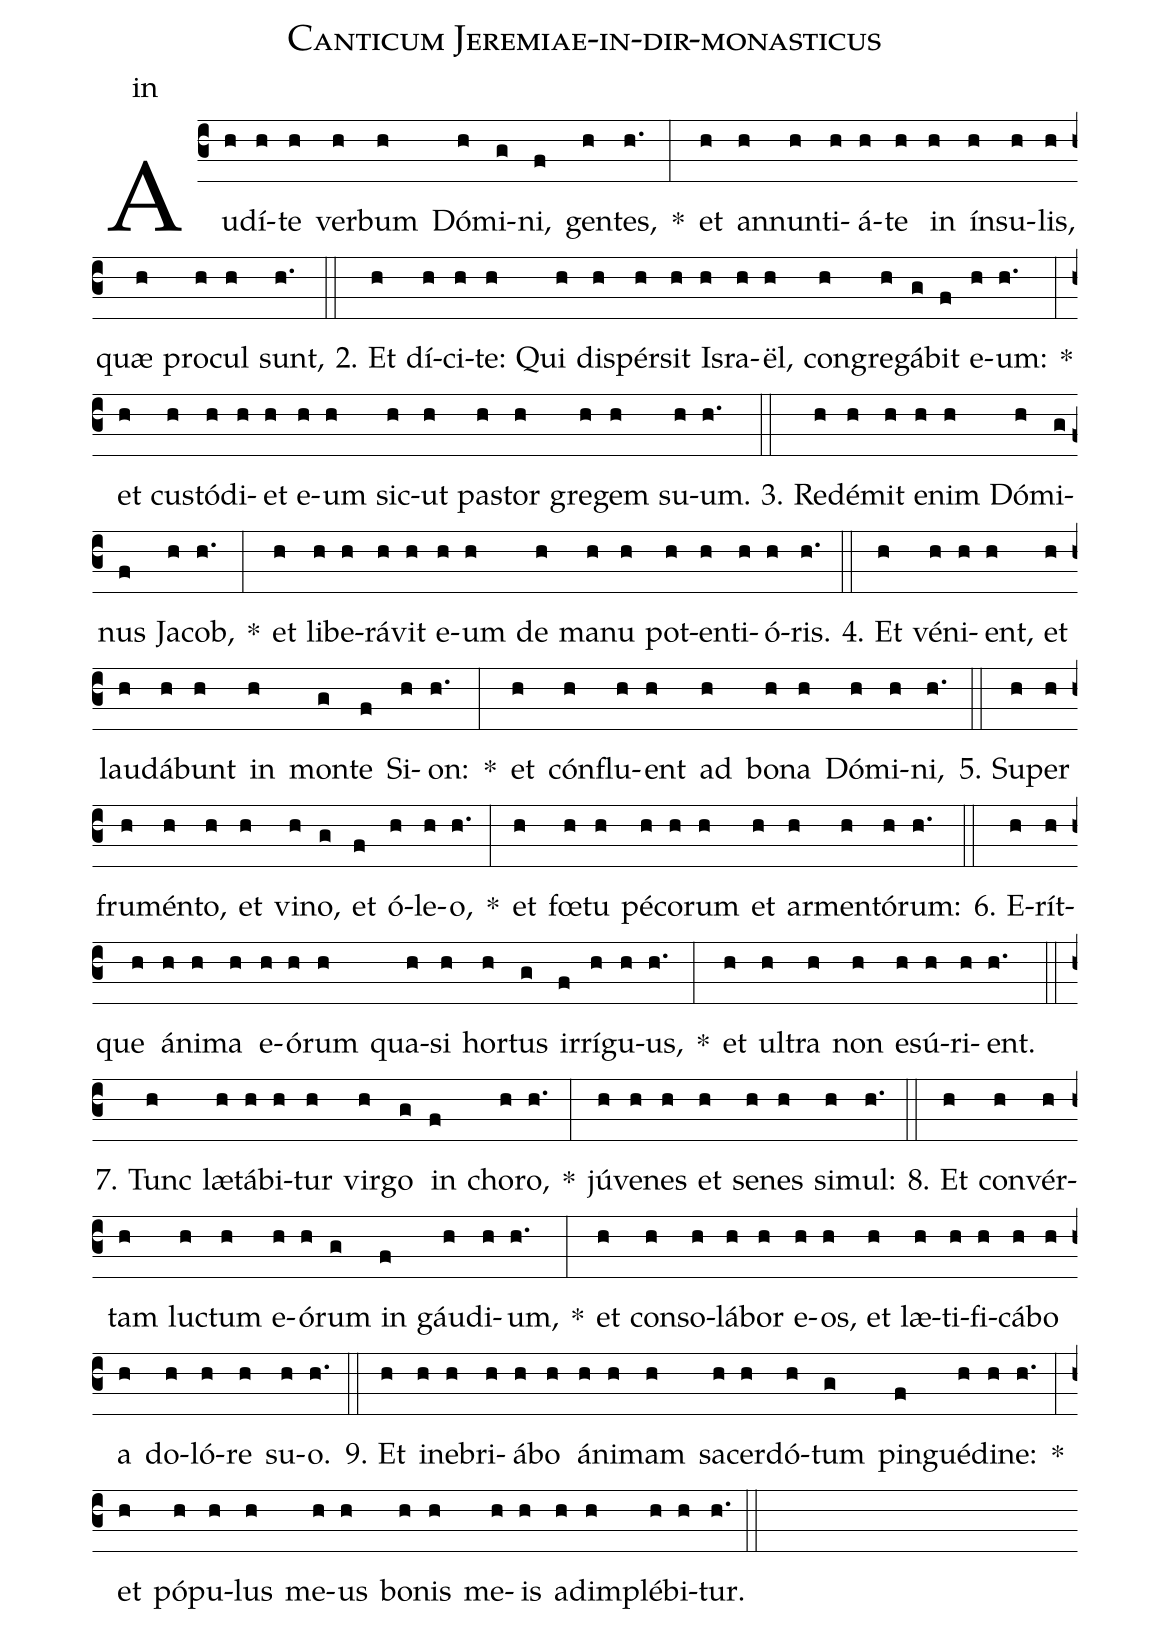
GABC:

name: Canticum Jeremiae-in-dir-monasticus;
annotation: in;
%%
(c3)Au(h)dí(h)te(h) ver(h)bum(h) Dó(h)mi(g)ni,(f) gen(h)tes,(h.) *(:) et(h) an(h)nun(h)ti(h)á(h)te(h) in(h) ín(h)su(h)lis,(h) quæ(h) pro(h)cul(h) sunt,(h.) (::)
2. Et(h) dí(h)ci(h)te:(h) Qui(h) di(h)spér(h)sit(h) Is(h)ra(h)ël,(h) con(h)gre(h)gá(g)bit(f) e(h)um:(h.) *(:) et(h) cus(h)tó(h)di(h)et(h) e(h)um(h) sic(h)ut(h) pas(h)tor(h) gre(h)gem(h) su(h)um.(h.) (::)
3. Red(h)é(h)mit(h) e(h)nim(h) Dó(h)mi(g)nus(f) Ja(h)cob,(h.) *(:) et(h) li(h)be(h)rá(h)vit(h) e(h)um(h) de(h) ma(h)nu(h) pot(h)en(h)ti(h)ó(h)ris.(h.) (::)
4. Et(h) vé(h)ni(h)ent,(h) et(h) lau(h)dá(h)bunt(h) in(h) mon(g)te(f) Si(h)on:(h.) *(:) et(h) cón(h)flu(h)ent(h) ad(h) bo(h)na(h) Dó(h)mi(h)ni,(h.) (::)
5. Su(h)per(h) fru(h)mén(h)to,(h) et(h) vi(h)no,(g) et(f) ó(h)le(h)o,(h.) *(:) et(h) fœ(h)tu(h) pé(h)co(h)rum(h) et(h) ar(h)men(h)tó(h)rum:(h.) (::)
6. E(h)rít(h)que(h) á(h)ni(h)ma(h) e(h)ó(h)rum(h) qua(h)si(h) hor(h)tus(g) ir(f)rí(h)gu(h)us,(h.) *(:) et(h) ul(h)tra(h) non(h) e(h)sú(h)ri(h)ent.(h.) (::)
7. Tunc(h) læ(h)tá(h)bi(h)tur(h) vir(h)go(g) in(f) cho(h)ro,(h.) *(:) jú(h)ve(h)nes(h) et(h) se(h)nes(h) si(h)mul:(h.) (::)
8. Et(h) con(h)vér(h)tam(h) luc(h)tum(h) e(h)ó(h)rum(g) in(f) gáu(h)di(h)um,(h.) *(:) et(h) con(h)so(h)lá(h)bor(h) e(h)os,(h) et(h) læ(h)ti(h)fi(h)cá(h)bo(h) a(h) do(h)ló(h)re(h) su(h)o.(h.) (::)
9. Et(h) in(h)e(h)bri(h)á(h)bo(h) á(h)ni(h)mam(h) sa(h)cer(h)dó(h)tum(g) pin(f)gué(h)di(h)ne:(h.) *(:) et(h) pó(h)pu(h)lus(h) me(h)us(h) bo(h)nis(h) me(h)is(h) ad(h)im(h)plé(h)bi(h)tur.(h.) (::)
